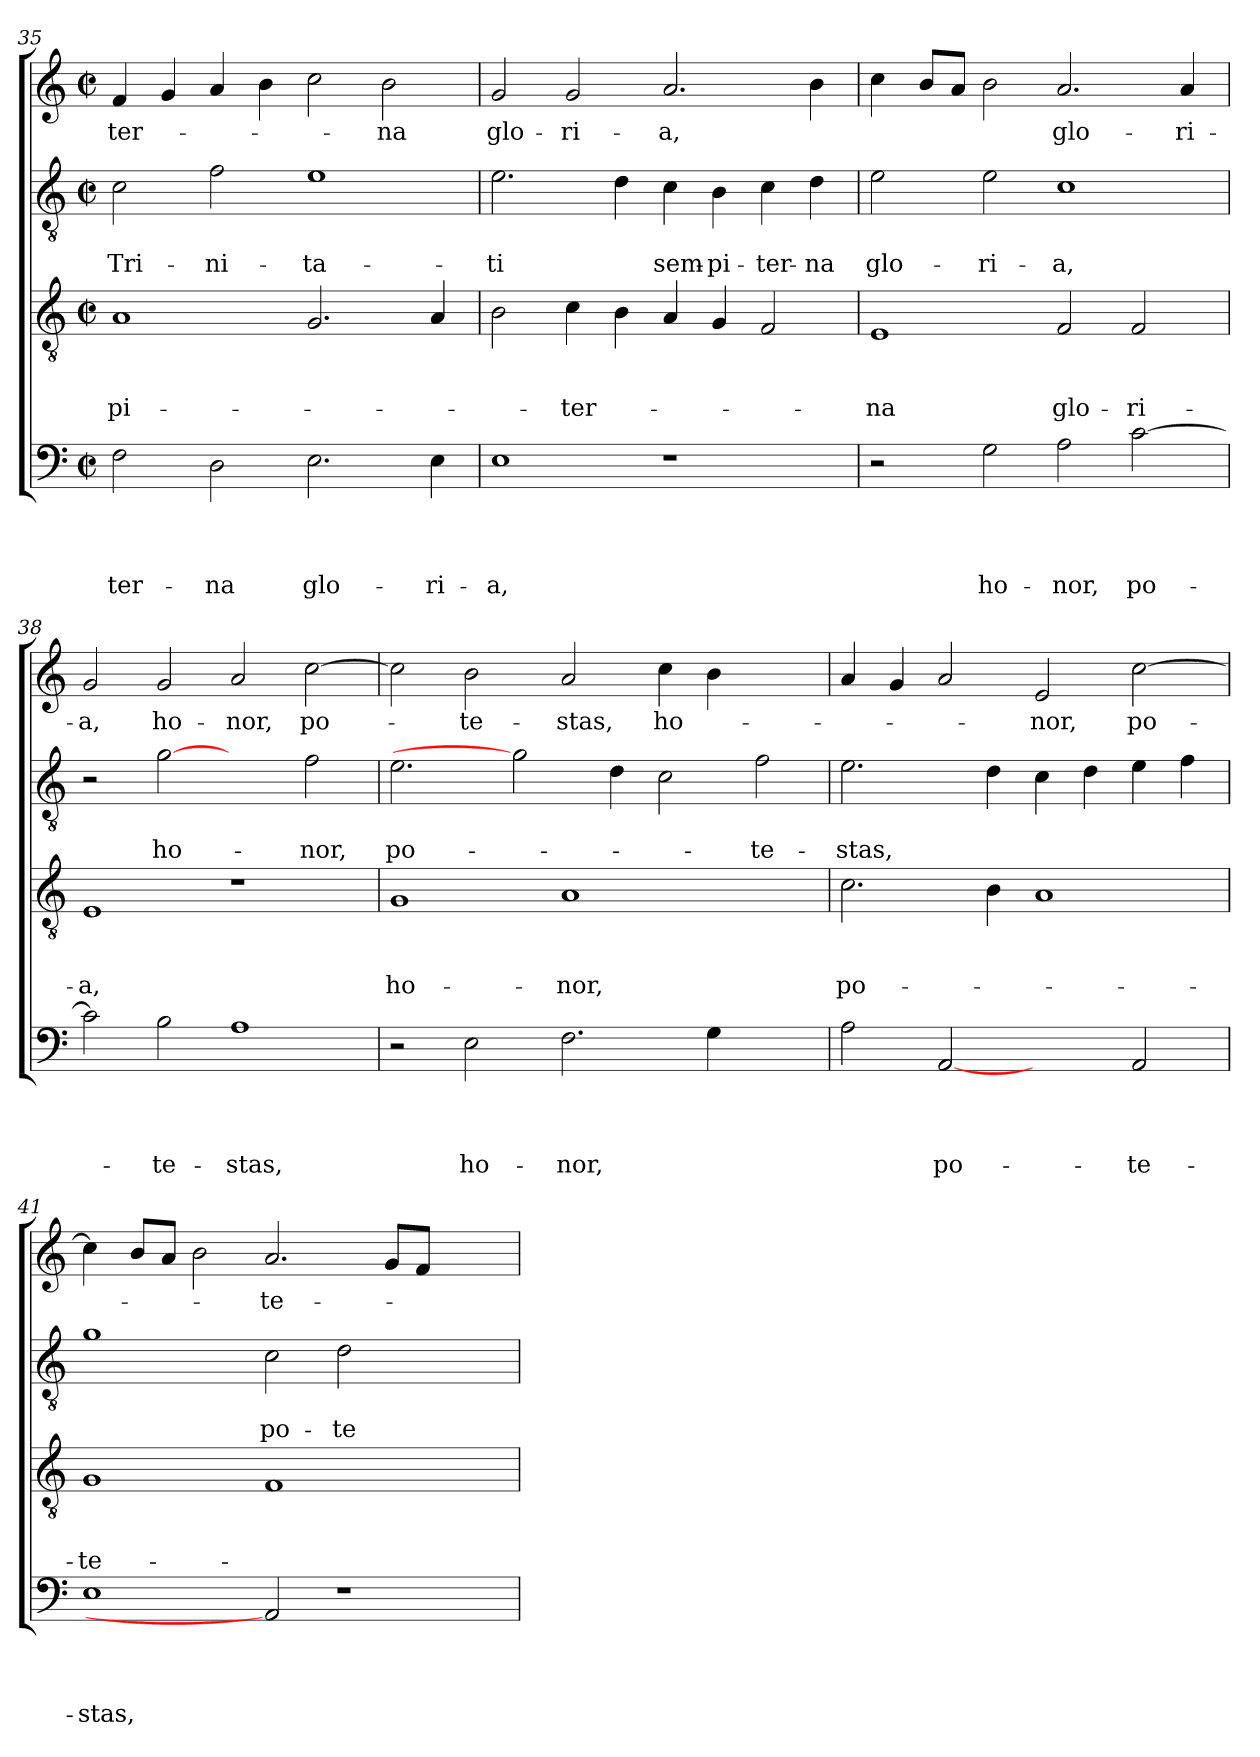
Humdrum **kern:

**kern	**text	**text	**text	**text	**kern	**text	**text	**text	**kern	**text	**text	**kern	**text
*part4	*part4	*part4	*part4	*part4	*part3	*part3	*part3	*part3	*part2	*part2	*part2	*part1	*part1
*staff4	*staff4	*staff4	*staff4	*staff4	*staff3	*staff3	*staff3	*staff3	*staff2	*staff2	*staff2	*staff1	*staff1
!!LO:LB:g=z
*clefF4	*	*	*	*	*clefGv2	*	*	*	*clefGv2	*	*	*clefG2	*
*k[]	*	*	*	*	*k[]	*	*	*	*k[]	*	*	*k[]	*
*C:	*	*	*	*	*C:	*	*	*	*C:	*	*	*C:	*
*M2/2	*	*	*	*	*M2/2	*	*	*	*M2/2	*	*	*M2/2	*
*met(c|)	*	*	*	*	*met(c|)	*	*	*	*met(c|)	*	*	*met(c|)	*
=35	=35	=35	=35	=35	=35	=35	=35	=35	=35	=35	=35	=35	=35
!	!	!	!	!LO:LY:b	!	!	!	!LO:LY:b	!	!	!LO:LY:b	!	!LO:LY:b
2F\	.	.	.	-ter-	1A	.	.	-pi-	2c\	.	Tri-	4f/	-ter-
.	.	.	.	.	.	.	.	.	.	.	.	4g/	.
!	!	!	!	!LO:LY:b	!	!	!	!	!	!	!LO:LY:b	!	!
2D\	.	.	.	-na	.	.	.	.	2f\	.	-ni-	4a/	.
.	.	.	.	.	.	.	.	.	.	.	.	4b\	.
!	!	!	!	!LO:LY:b	!	!	!	!	!	!	!LO:LY:b	!	!
2.E\	.	.	.	glo-	2.G/	.	.	.	1e	.	-ta-	2cc\	.
!	!	!	!	!	!	!	!	!	!	!	!	!	!LO:LY:b
.	.	.	.	.	.	.	.	.	.	.	.	2b\	-na
!	!	!	!	!LO:LY:b	!	!	!	!	!	!	!	!	!
4E\	.	.	.	-ri-	4A/	.	.	.	.	.	.	.	.
=36	=36	=36	=36	=36	=36	=36	=36	=36	=36	=36	=36	=36	=36
!	!	!	!	!LO:LY:b	!	!	!	!	!	!	!LO:LY:b	!	!LO:LY:b
1E	.	.	.	-a,	2B\	.	.	.	2.e\	.	-ti	2g/	glo-
!	!	!	!	!	!	!	!	!LO:LY:b	!	!	!	!	!LO:LY:b
.	.	.	.	.	4c\	.	.	-ter-	.	.	.	2g/	-ri-
.	.	.	.	.	4B\	.	.	.	4d\	.	.	.	.
!	!	!	!	!	!	!	!	!	!	!	!LO:LY:b	!	!LO:LY:b
1r	.	.	.	.	4A/	.	.	.	4c\	.	sem-	2.a/	-a,
!	!	!	!	!	!	!	!	!	!	!	!LO:LY:b	!	!
.	.	.	.	.	4G/	.	.	.	4B\	.	-pi-	.	.
!	!	!	!	!	!	!	!	!	!	!	!LO:LY:b	!	!
.	.	.	.	.	2F/	.	.	.	4c\	.	-ter-	.	.
!	!	!	!	!	!	!	!	!	!	!	!LO:LY:b	!	!
.	.	.	.	.	.	.	.	.	4d\	.	-na	4b\	.
=37	=37	=37	=37	=37	=37	=37	=37	=37	=37	=37	=37	=37	=37
!	!	!	!	!	!	!	!	!LO:LY:b	!	!	!LO:LY:b	!	!
2r	.	.	.	.	1E	.	.	-na	2e\	.	glo-	4cc\	.
.	.	.	.	.	.	.	.	.	.	.	.	8b/L	.
.	.	.	.	.	.	.	.	.	.	.	.	8a/J	.
!	!	!	!	!LO:LY:b	!	!	!	!	!	!	!LO:LY:b	!	!
2G\	.	.	.	ho-	.	.	.	.	2e\	.	-ri-	2b\	.
!	!	!	!	!LO:LY:b	!	!	!	!LO:LY:b	!	!	!LO:LY:b	!	!LO:LY:b
2A\	.	.	.	-nor,	2F/	.	.	glo-	1c	.	-a,	2.a/	glo-
!	!	!	!	!LO:LY:b	!	!	!	!LO:LY:b	!	!	!	!	!
[2c\	.	.	.	po-	2F/	.	.	-ri-	.	.	.	.	.
!	!	!	!	!	!	!	!	!	!	!	!	!	!LO:LY:b
.	.	.	.	.	.	.	.	.	.	.	.	4a/	-ri-
=38	=38	=38	=38	=38	=38	=38	=38	=38	=38	=38	=38	=38	=38
!	!	!	!	!	!	!	!	!LO:LY:b	!	!	!	!	!LO:LY:b
2c\]	.	.	.	.	1E	.	.	-a,	2r	.	.	2g/	-a,
!	!	!	!	!LO:LY:b	!	!	!	!	!	!	!LO:LY:b	!	!LO:LY:b
2B\	.	.	.	-te-	.	.	.	.	[2g	.	ho-	2g/	ho-
!	!	!	!	!LO:LY:b	!	!	!	!	!	!	!	!	!LO:LY:b
1A	.	.	.	-stas,	1r	.	.	.	2ryy	.	.	2a/	-nor,
!	!	!	!	!	!	!	!	!	!	!	!LO:LY:b	!	!LO:LY:b
.	.	.	.	.	.	.	.	.	2f\	.	-nor,	[2cc\	po-
=39	=39	=39	=39	=39	=39	=39	=39	=39	=39	=39	=39	=39	=39
!	!	!	!	!	!	!	!	!LO:LY:b	!	!	!LO:LY:b	!	!
2r	.	.	.	.	1G	.	.	ho-	2.e\	.	po-	2cc\]	.
!	!	!	!	!LO:LY:b	!	!	!	!	!	!	!	!	!LO:LY:b
2E\	.	.	.	ho-	.	.	.	.	.	.	.	2b\	-te-
.	.	.	.	.	.	.	.	.	2g]	.	.	.	.
!	!	!	!	!LO:LY:b	!	!	!	!LO:LY:b	!	!	!	!	!LO:LY:b
2.F\	.	.	.	-nor,	1A	.	.	-nor,	.	.	.	2a/	-stas,
.	.	.	.	.	.	.	.	.	4d\	.	.	.	.
!	!	!	!	!	!	!	!	!	!	!	!	!	!LO:LY:b
.	.	.	.	.	.	.	.	.	2c\	.	.	4cc\	ho-
4G\	.	.	.	.	.	.	.	.	.	.	.	4b\	.
!	!	!	!	!	!	!	!	!	!	!	!LO:LY:b	!	!
2ryy	.	.	.	.	2ryy	.	.	.	2f\	.	-te-	2ryy	.
!!LO:PB:g=z
=40	=40	=40	=40	=40	=40	=40	=40	=40	=40	=40	=40	=40	=40
!	!	!	!	!	!	!	!	!LO:LY:b	!	!	!LO:LY:b	!	!
2A\	.	.	.	.	2.c\	.	.	po-	2.e\	.	-stas,	4a/	.
.	.	.	.	.	.	.	.	.	.	.	.	4g/	.
!	!	!	!	!LO:LY:b	!	!	!	!	!	!	!	!	!
[2AA	.	.	.	po-	.	.	.	.	.	.	.	2a/	.
.	.	.	.	.	4B\	.	.	.	4d\	.	.	.	.
!	!	!	!	!	!	!	!	!	!	!	!	!	!LO:LY:b
2ryy	.	.	.	.	1A	.	.	.	4c\	.	.	2e/	-nor,
.	.	.	.	.	.	.	.	.	4d\	.	.	.	.
!	!	!	!	!LO:LY:b	!	!	!	!	!	!	!	!	!LO:LY:b
2AA/	.	.	.	-te-	.	.	.	.	4e\	.	.	[2cc\	po-
.	.	.	.	.	.	.	.	.	4f\	.	.	.	.
=41	=41	=41	=41	=41	=41	=41	=41	=41	=41	=41	=41	=41	=41
!	!	!	!	!LO:LY:b	!	!	!	!LO:LY:b	!	!	!	!	!
1E	.	.	.	-stas,	1G	.	.	-te-	1g	.	.	4cc\]	.
.	.	.	.	.	.	.	.	.	.	.	.	8b/L	.
.	.	.	.	.	.	.	.	.	.	.	.	8a/J	.
.	.	.	.	.	.	.	.	.	.	.	.	2b\	.
!	!	!	!	!	!	!	!	!	!	!	!LO:LY:b	!	!LO:LY:b
2AA]	.	.	.	.	1F	.	.	.	2c\	.	po-	2.a/	-te-
!	!	!	!	!	!	!	!	!	!	!	!LO:LY:b	!	!
1r	.	.	.	.	.	.	.	.	2d\	.	-te-	.	.
.	.	.	.	.	.	.	.	.	.	.	.	8g/L	.
.	.	.	.	.	.	.	.	.	.	.	.	8f/J	.
.	.	.	.	.	2ryy	.	.	.	2ryy	.	.	2ryy	.
=	=	=	=	=	=	=	=	=	=	=	=	=	=
*-	*-	*-	*-	*-	*-	*-	*-	*-	*-	*-	*-	*-	*-
